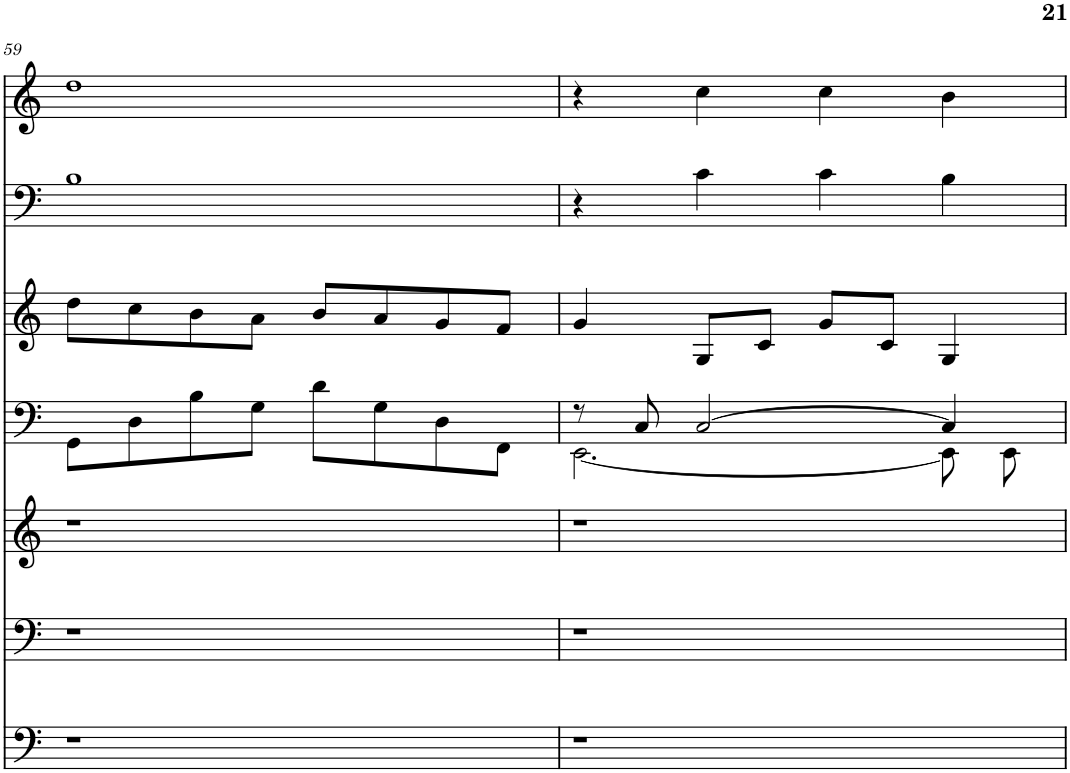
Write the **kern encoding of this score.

**kern	**kern	**kern	**kern	**kern	**kern	**kern
*part7	*part6	*part5	*part4	*part3	*part2	*part1
*staff7	*staff6	*staff5	*staff4	*staff3	*staff2	*staff1
*I"Piano	*I"Piano	*I"Piano	*I"Piano	*I"Piano	*I"Piano	*I"Piano
*I'Pno	*I'Pno	*I'Pno	*I'Pno	*I'Pno	*I'Pno	*I'Pno
!!LO:PB:g=z
*clefF4	*clefF4	*clefG2	*clefF4	*clefG2	*clefF4	*clefG2
*k[]	*k[]	*k[]	*k[]	*k[]	*k[]	*k[]
*	*	*	*M4/4	*M4/4	*M4/4	*M4/4
*	*	*	*met(c)	*met(c)	*met(c)	*met(c)
=59	=59	=59	=59	=59	=59	=59
1r	1r	1r	8GG\L	8dd\L	1B	1dd
.	.	.	8D\	8cc\	.	.
.	.	.	8B\	8b\	.	.
.	.	.	8G\J	8a\J	.	.
.	.	.	8d\L	8b/L	.	.
.	.	.	8G\	8a/	.	.
.	.	.	8D\	8g/	.	.
.	.	.	8FF\J	8f/J	.	.
=60	=60	=60	=60	=60	=60	=60
*	*	*	*^	*	*	*
1r	1r	1r	8r	[2.EE\	4g/	4r	4r
.	.	.	8C/	.	.	.	.
.	.	.	[2C/	.	8G/L	4c\	4cc\
.	.	.	.	.	8c/J	.	.
.	.	.	.	.	8g/L	4c\	4cc\
.	.	.	.	.	8c/J	.	.
.	.	.	4C/]	8EE\]	4G/	4B\	4b\
.	.	.	.	8EE\	.	.	.
*	*	*	*v	*v	*	*	*
=	=	=	=	=	=	=
*-	*-	*-	*-	*-	*-	*-
